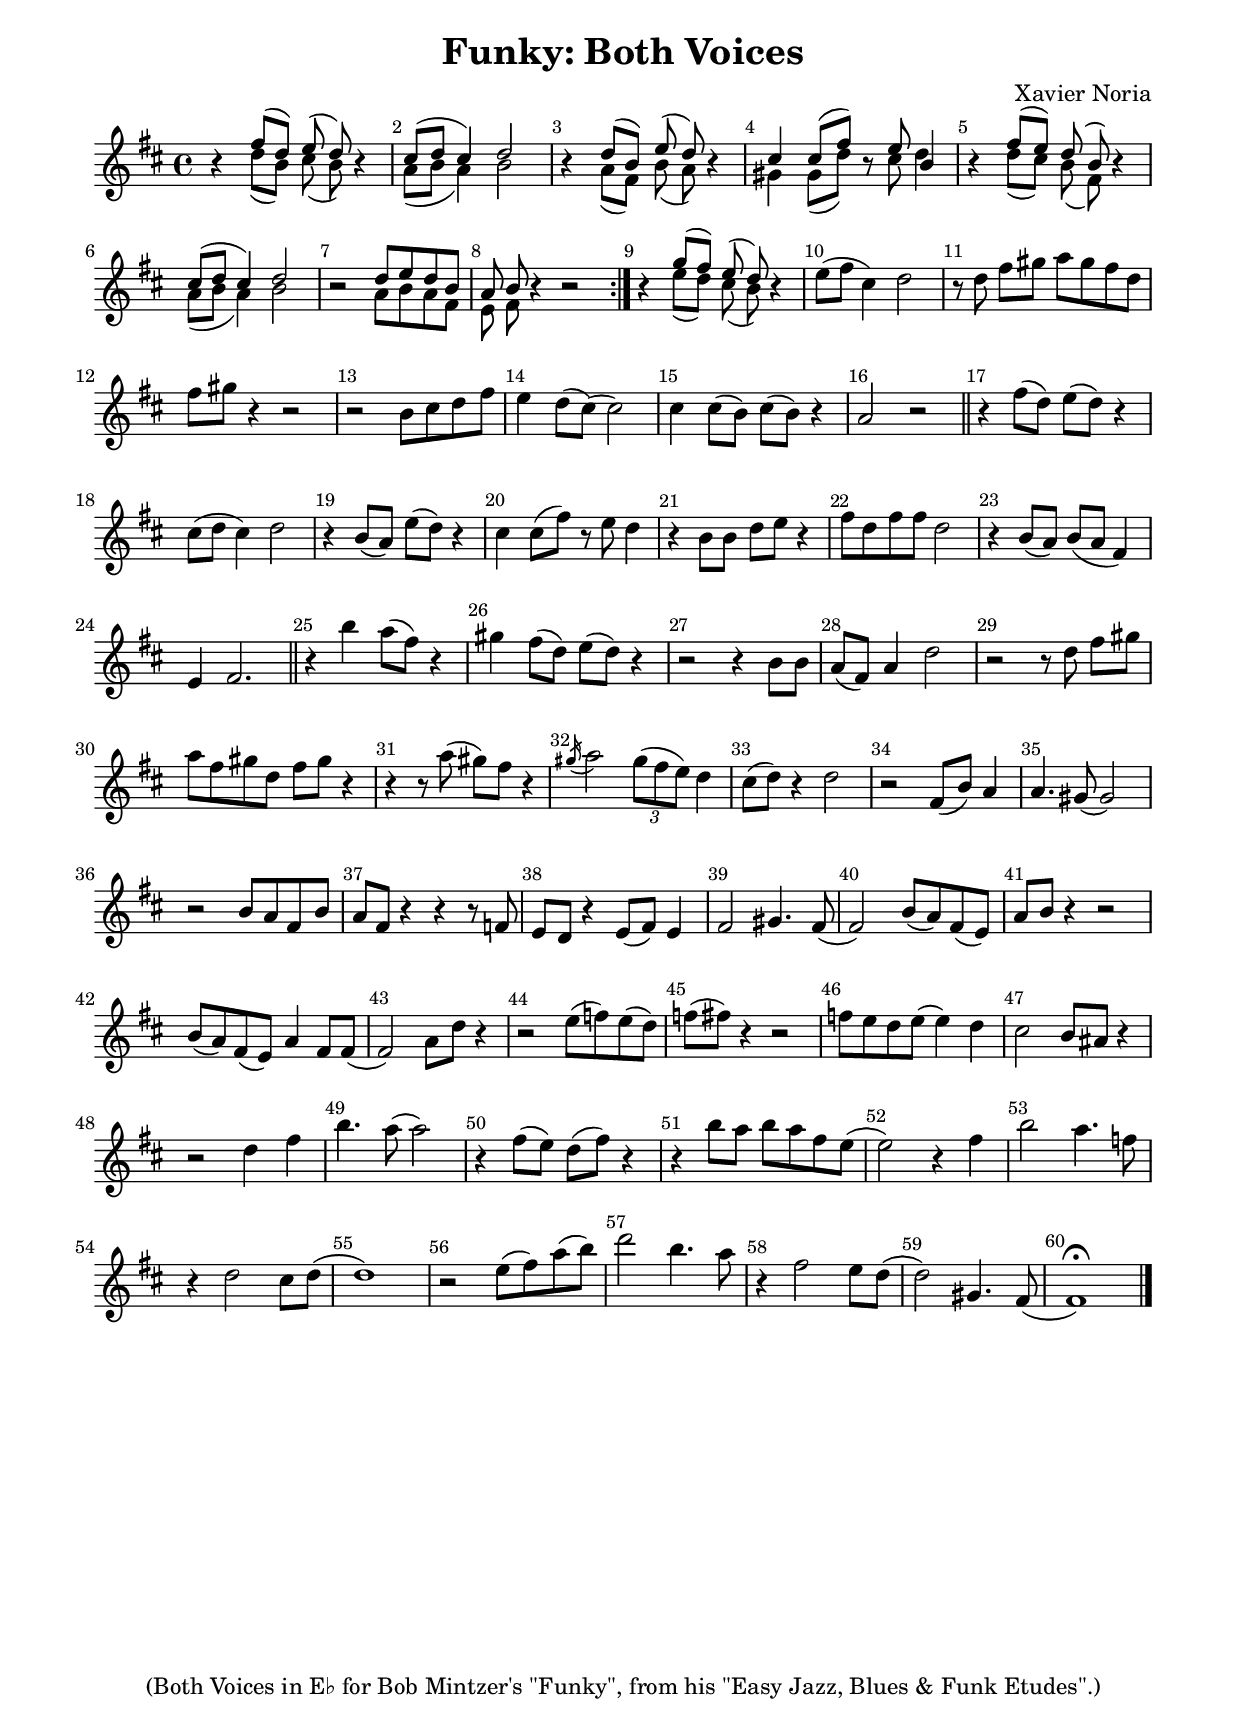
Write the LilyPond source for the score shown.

\version "2.16.1"

\include "../shared/common.ly"

\header {
  title    = "Funky: Both Voices"
  composer = "Xavier Noria"
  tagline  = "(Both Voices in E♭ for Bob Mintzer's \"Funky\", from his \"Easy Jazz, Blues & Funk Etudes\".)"
}

melody = \relative c'' {
  \clef treble
  \key d \major
  \time 4/4
  
  \repeat volta 2 {
    % 1
    r4 << fs8( \\ d8( >> << d8) \\ b8) >> << e8( \\ cs8( >> << d8) \\ b8) >> r4 |

    % 2
    << cs8( \\ a8( >> << d8 \\ b >> << cs4) \\ a) >> << d2 \\ b >> |

    % 3
    r4 << d8( \\ a8( >> << b8) \\ fs8) >> << e'8( \\ b8( >> << d8) \\ a) >> r4 |

    % 4
    << cs4 \\ gs4 >> << cs8( \\ gs8( >> << fs'8) \\ d8) >> r8 << e8 \\ cs8 >> << b4 \\ d4>> |

    % 5
    r4 << fs8( \\ d8( >> << e8) \\ cs8) >> << d8( \\ b8( >> << b8) \\ fs8) >> r4 |

    % 6
    << cs'8( \\ a8( >> << d8 \\ b8 >> << cs4) \\ a4) >> << d2 \\ b2 >> |

    % 7
    r2 << d8 \\ a8 >> << e'8 \\ b8 >> << d8 \\ a8 >> << b8 \\ fs8 >> |

    % 8
    << a8 \\ e8 >> << b'8 \\ fs8 >> r4 r2 |
  }

  % ---------------------------------------------------------------------------

  % 9
  r4 << g'8( \\ e8( >> << fs8) \\ d8) >> << e8( \\ cs8( >> << d8) \\ b8) >> r4 |

  % 10
  e8( fs8 cs4) d2 |

  % 11
  r8 d8 fs8[ gs8] a8 gs8 fs8 d8 |

  % 12
  fs8 gs8 r4 r2 |

  % 13
  r2 b,8 cs8 d8 fs8 |

  % 14
  e4 d8( cs8)( cs2)

  % 15
  cs4 cs8( b8) cs8( b8) r4 |

  % 16
  a2 r2 \bar "||"

  % ---------------------------------------------------------------------------

  % 17
  r4 fs'8( d8) e8( d8) r4 |

  % 18
  cs8( d8 cs4) d2 |

  % 19
  r4 b8( a8) e'8( d8) r4 |

  % 20
  cs4 cs8( fs8) r8 e8 d4 |

  % 21
  r4 b8 b8 d8 e8 r4 |

  % 22
  fs8 d8 fs8 fs8 d2 |

  % 23
  r4 b8( a8) b8( a8 fs4) |

  % 24
  e4 fs2. \bar "||"

  % ---------------------------------------------------------------------------

  % 25
  r4 b'4 a8( fs8) r4 |

  % 26
  gs4 fs8( d8) e8( d8) r4 |

  % 27
  r2 r4 b8 b8 |

  % 28
  a8( fs8) a4 d2 |

  % 29
  r2 r8 d8 fs8[ gs8] |

  % 30
  a8 fs8 gs8 d8 fs8 gs8 r4 |

  % 31
  r4 r8 a8( gs8) fs8 r4 |

  % 32
  \acciaccatura gs16 a2 \times 2/3 { gs8( fs8 e8) } d4 |

  % 33
  cs8( d8) r4 d2 |

  % 34
  r2 fs,8( b8) a4

  % 35
  a4. gs8( gs2) |

  % 36
  r2 b8 a8 fs8 b8 |

  % 37
  a8 fs8 r4 r4 r8 f8 |

  % 38
  e8 d8 r4 e8( fs8) e4 |

  % 39
  fs2 gs4. fs8( |

  % 40
  fs2) b8( a8) fs8( e8) |

  % 41
  a8 b8 r4 r2 |

  % 42
  b8( a8) fs8( e8) a4 fs8 fs8( |

  % 43
  fs2) a8 d8 r4 |

  % 44
  r2 e8( f8) e8( d8) |

  % 45
  f8( fs8) r4 r2 |

  % 46
  f8 e8 d8 e8( e4) d4 |

  % 47
  cs2 b8 as8 r4 |

  % 48
  r2 d4 fs4 |

  % 49
  b4. a8( a2) |

  % 50
  r4 fs8( e8) d8( fs8) r4 |

  % 51
  r4 b8 a8 b8 a8 fs8 e8( |

  % 52
  e2) r4 fs4 |

  % 53
  b2 a4. f8 |

  % 54
  r4 d2 cs8 d8( |

  % 55
  d1)

  % 56
  r2 e8( fs8) a8( b8) |

  % 57
  d2 b4. a8 |

  % 58
  r4 fs2 e8 d8(

  % 59
  d2) gs,4. fs8(

  % 60
  fs1)\fermata \bar "|."
}

\score {
  { \melody }
}
